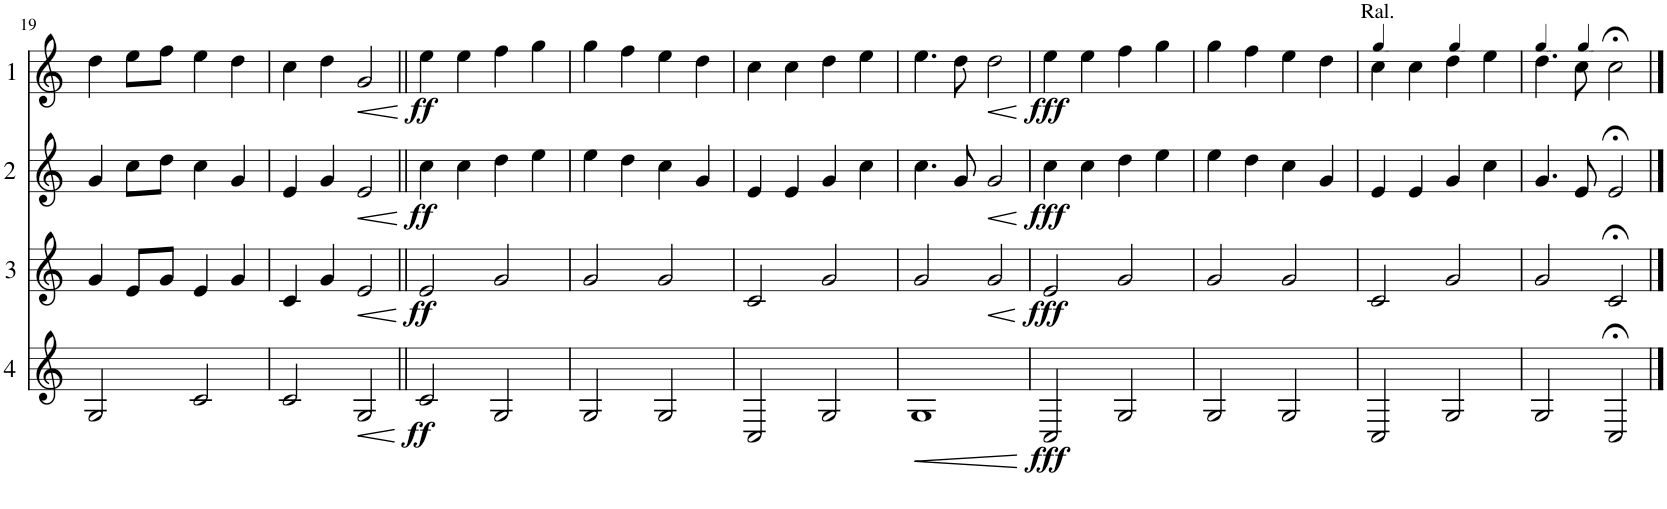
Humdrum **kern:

**kern	**dynam	**kern	**dynam	**kern	**dynam	**kern	**dynam
*part4	*part4	*part3	*part3	*part2	*part2	*part1	*part1
*staff4	*staff4	*staff3	*staff3	*staff2	*staff2	*staff1	*staff1
*I"Cor 4	*	*I"Cor 3	*	*I"Cor 2	*	*I"Cor 1	*
!!LO:PB:g=z
*clefG2	*	*clefG2	*	*clefG2	*	*clefG2	*
*Trd4c7	*	*Trd4c7	*	*Trd4c7	*	*Trd4c7	*
*k[]	*	*k[]	*	*k[]	*	*k[]	*
*M4/4	*	*M4/4	*	*M4/4	*	*M4/4	*
=19	=19	=19	=19	=19	=19	=19	=19
2G/	.	4g/	.	4g/	.	4dd\	.
.	.	8e/L	.	8cc\L	.	8ee\L	.
.	.	8g/J	.	8dd\J	.	8ff\J	.
2c/	.	4e/	.	4cc\	.	4ee\	.
.	.	4g/	.	4g/	.	4dd\	.
=20	=20	=20	=20	=20	=20	=20	=20
2c/	.	4c/	.	4e/	.	4cc\	.
.	.	4g/	.	4g/	.	4dd\	.
!	!LO:HP:b	!	!LO:HP:b	!	!LO:HP:b	!	!LO:HP:b
2G/	<	2e/	<	2e/	<	2g/	<
.	[	.	[	.	[	.	[
=21||	=21||	=21||	=21||	=21||	=21||	=21||	=21||
!	!LO:DY:b	!	!LO:DY:b	!	!LO:DY:b	!	!LO:DY:b
2c/	ff	2e/	ff	4cc\	ff	4ee\	ff
.	.	.	.	4cc\	.	4ee\	.
2G/	.	2g/	.	4dd\	.	4ff\	.
.	.	.	.	4ee\	.	4gg\	.
=22	=22	=22	=22	=22	=22	=22	=22
2G/	.	2g/	.	4ee\	.	4gg\	.
.	.	.	.	4dd\	.	4ff\	.
2G/	.	2g/	.	4cc\	.	4ee\	.
.	.	.	.	4g/	.	4dd\	.
=23	=23	=23	=23	=23	=23	=23	=23
2C/	.	2c/	.	4e/	.	4cc\	.
.	.	.	.	4e/	.	4cc\	.
2G/	.	2g/	.	4g/	.	4dd\	.
.	.	.	.	4cc\	.	4ee\	.
=24	=24	=24	=24	=24	=24	=24	=24
!	!LO:HP:b	!	!	!	!	!	!
1G	<	2g/	.	4.cc\	.	4.ee\	.
.	.	.	.	8g/	.	8dd\	.
!	!	!	!LO:HP:b	!	!LO:HP:b	!	!LO:HP:b
.	.	2g/	<	2g/	<	2dd\	<
.	[	.	[	.	[	.	[
=25	=25	=25	=25	=25	=25	=25	=25
!	!LO:DY:b	!	!LO:DY:b	!	!LO:DY:b	!	!LO:DY:b
2C/	fff	2e/	fff	4cc\	fff	4ee\	fff
.	.	.	.	4cc\	.	4ee\	.
2G/	.	2g/	.	4dd\	.	4ff\	.
.	.	.	.	4ee\	.	4gg\	.
=26	=26	=26	=26	=26	=26	=26	=26
2G/	.	2g/	.	4ee\	.	4gg\	.
.	.	.	.	4dd\	.	4ff\	.
2G/	.	2g/	.	4cc\	.	4ee\	.
.	.	.	.	4g/	.	4dd\	.
=27	=27	=27	=27	=27	=27	=27	=27
*	*	*	*	*	*	*MM95	*
!	!	!	!	!	!	!LO:TX:a:t=Ral.	!
2C/	.	2c/	.	4e/	.	4cc\	.
.	.	.	.	4e/	.	4cc\	.
*	*	*	*	*	*	*MM85	*
2G/	.	2g/	.	4g/	.	4dd\	.
.	.	.	.	4cc\	.	4ee\	.
=28	=28	=28	=28	=28	=28	=28	=28
*	*	*	*	*	*	*MM70	*
2G/	.	2g/	.	4.g/	.	4.dd\	.
*	*	*	*	*	*	*MM50	*
.	.	.	.	8e/	.	8cc\	.
2C;</	.	2c;</	.	2e;</	.	2cc;<\	.
==	==	==	==	==	==	==	==
*-	*-	*-	*-	*-	*-	*-	*-
